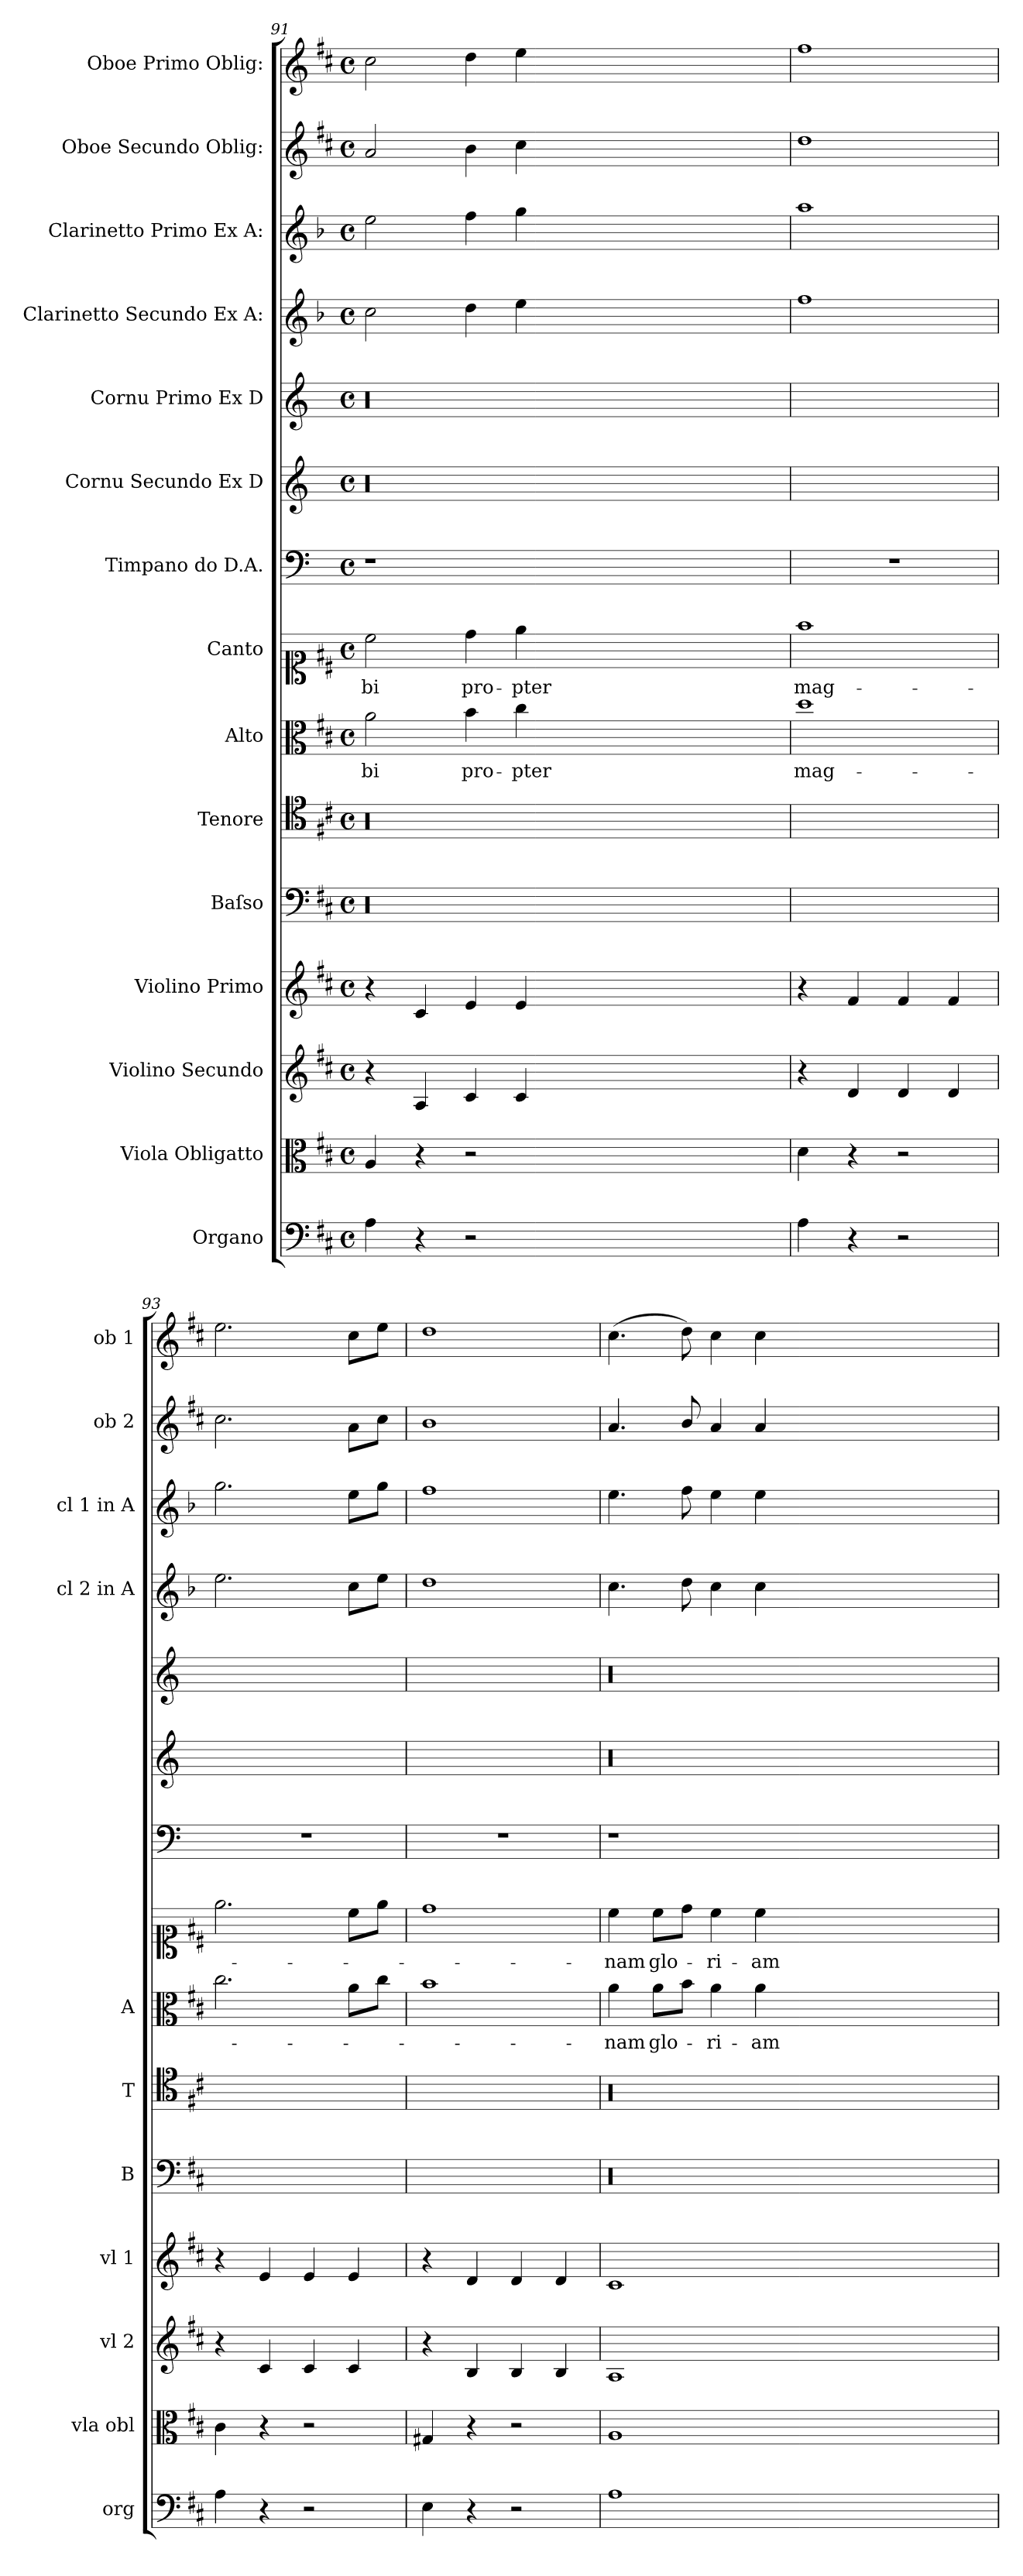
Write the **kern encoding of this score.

**kern	**kern	**kern	**kern	**kern	**kern	**kern	**text	**kern	**text	**kern	**kern	**kern	**kern	**kern	**kern	**kern
*part15	*part14	*part13	*part12	*part11	*part10	*part9	*part9	*part8	*part8	*part7	*part6	*part5	*part4	*part3	*part2	*part1
*staff15	*staff14	*staff13	*staff12	*staff11	*staff10	*staff9	*staff9	*staff8	*staff8	*staff7	*staff6	*staff5	*staff4	*staff3	*staff2	*staff1
*I"Organo	*I"Viola Obligatto	*I"Violino Secundo	*I"Violino Primo	*I"Baſso	*I"Tenore	*I"Alto	*	*I"Canto	*	*I"Timpano do D.A.	*I"Cornu Secundo Ex D	*I"Cornu Primo Ex D	*I"Clarinetto Secundo Ex A:	*I"Clarinetto Primo Ex A:	*I"Oboe Secundo Oblig:	*I"Oboe Primo Oblig:
*I'org	*I'vla obl	*I'vl 2	*I'vl 1	*I'B	*I'T	*I'A	*	*	*	*	*	*	*I'cl 2 in A	*I'cl 1 in A	*I'ob 2	*I'ob 1
*clefF4	*clefC3	*clefG2	*clefG2	*clefF4	*clefC4	*clefC3	*	*clefC1	*	*clefF4	*clefG2	*clefG2	*clefG2	*clefG2	*clefG2	*clefG2
*	*	*	*	*	*	*	*	*	*	*	*ITrd6c10	*ITrd6c10	*ITrd2c3	*ITrd2c3	*	*
*k[f#c#]	*k[f#c#]	*k[f#c#]	*k[f#c#]	*k[f#c#]	*k[f#c#]	*k[f#c#]	*	*k[f#c#]	*	*k[]	*k[f#c#]	*k[f#c#]	*k[f#c#]	*k[f#c#]	*k[f#c#]	*k[f#c#]
*D:	*D:	*D:	*D:	*D:	*D:	*D:	*	*D:	*	*	*D:	*D:	*D:	*D:	*D:	*D:
*M4/4	*M4/4	*M4/4	*M4/4	*M4/4	*M4/4	*M4/4	*	*M4/4	*	*M4/4	*M4/4	*M4/4	*M4/4	*M4/4	*M4/4	*M4/4
*met(c)	*met(c)	*met(c)	*met(c)	*met(c)	*met(c)	*met(c)	*	*met(c)	*	*met(c)	*met(c)	*met(c)	*met(c)	*met(c)	*met(c)	*met(c)
=91	=91	=91	=91	=91	=91	=91	=91	=91	=91	=91	=91	=91	=91	=91	=91	=91
4A\	4A/	4r	4r	00r	00r	2a\	-bi	2cc#\	-bi	1r	00r	00r	2a\	2cc#\	2a/	2cc#\
4r	4r	4A/	4c#/	.	.	.	.	.	.	.	.	.	.	.	.	.
2r	2r	4c#/	4e/	.	.	4b\	pro-	4dd\	pro-	.	.	.	4b\	4dd\	4b\	4dd\
.	.	4c#/	4e/	.	.	4cc#\	-pter	4ee\	-pter	.	.	.	4cc#\	4ee\	4cc#\	4ee\
0.ryy	0.ryy	0.ryy	0.ryy	.	.	0.ryy	.	0.ryy	.	0.ryy	.	.	0.ryy	0.ryy	0.ryy	0.ryy
=92	=92	=92	=92	=92	=92	=92	=92	=92	=92	=92	=92	=92	=92	=92	=92	=92
4A\	4d\	4r	4r	1ryy	1ryy	1dd	mag-	1ff#	mag-	1r	1ryy	1ryy	1dd	1ff#	1dd	1ff#
4r	4r	4d/	4f#/	.	.	.	.	.	.	.	.	.	.	.	.	.
2r	2r	4d/	4f#/	.	.	.	.	.	.	.	.	.	.	.	.	.
.	.	4d/	4f#/	.	.	.	.	.	.	.	.	.	.	.	.	.
=93	=93	=93	=93	=93	=93	=93	=93	=93	=93	=93	=93	=93	=93	=93	=93	=93
4A\	4c#\	4r	4r	1ryy	1ryy	2.cc#\	.	2.ee\	.	1r	1ryy	1ryy	2.cc#\	2.ee\	2.cc#\	2.ee\
4r	4r	4c#/	4e/	.	.	.	.	.	.	.	.	.	.	.	.	.
2r	2r	4c#/	4e/	.	.	.	.	.	.	.	.	.	.	.	.	.
.	.	4c#/	4e/	.	.	8a\L	.	8cc#\L	.	.	.	.	8a\L	8cc#\L	8a\L	8cc#\L
.	.	.	.	.	.	8cc#\J	.	8ee\J	.	.	.	.	8cc#\J	8ee\J	8cc#\J	8ee\J
=94	=94	=94	=94	=94	=94	=94	=94	=94	=94	=94	=94	=94	=94	=94	=94	=94
4E\	4G#X/	4r	4r	1ryy	1ryy	1b	.	1dd	.	1r	1ryy	1ryy	1b	1dd	1b	1dd
4r	4r	4B/	4d/	.	.	.	.	.	.	.	.	.	.	.	.	.
2r	2r	4B/	4d/	.	.	.	.	.	.	.	.	.	.	.	.	.
.	.	4B/	4d/	.	.	.	.	.	.	.	.	.	.	.	.	.
=95	=95	=95	=95	=95	=95	=95	=95	=95	=95	=95	=95	=95	=95	=95	=95	=95
1A	1A	1A	1c#	00r	00r	4a\	-nam	4cc#\	-nam	1r	00r	00r	4.a\	4.cc#\	4.a/	(4.cc#\
.	.	.	.	.	.	8a\L	glo-	8cc#\L	glo-	.	.	.	.	.	.	.
.	.	.	.	.	.	8b\J	.	8dd\J	.	.	.	.	8b\	8dd\	8b/	8dd\)
.	.	.	.	.	.	4a\	-ri-	4cc#\	-ri-	.	.	.	4a\	4cc#\	4a/	4cc#\
.	.	.	.	.	.	4a\	-am	4cc#\	-am	.	.	.	4a\	4cc#\	4a/	4cc#\
0.ryy	0.ryy	0.ryy	0.ryy	.	.	0.ryy	.	0.ryy	.	0.ryy	.	.	0.ryy	0.ryy	0.ryy	0.ryy
=	=	=	=	=	=	=	=	=	=	=	=	=	=	=	=	=
*-	*-	*-	*-	*-	*-	*-	*-	*-	*-	*-	*-	*-	*-	*-	*-	*-
